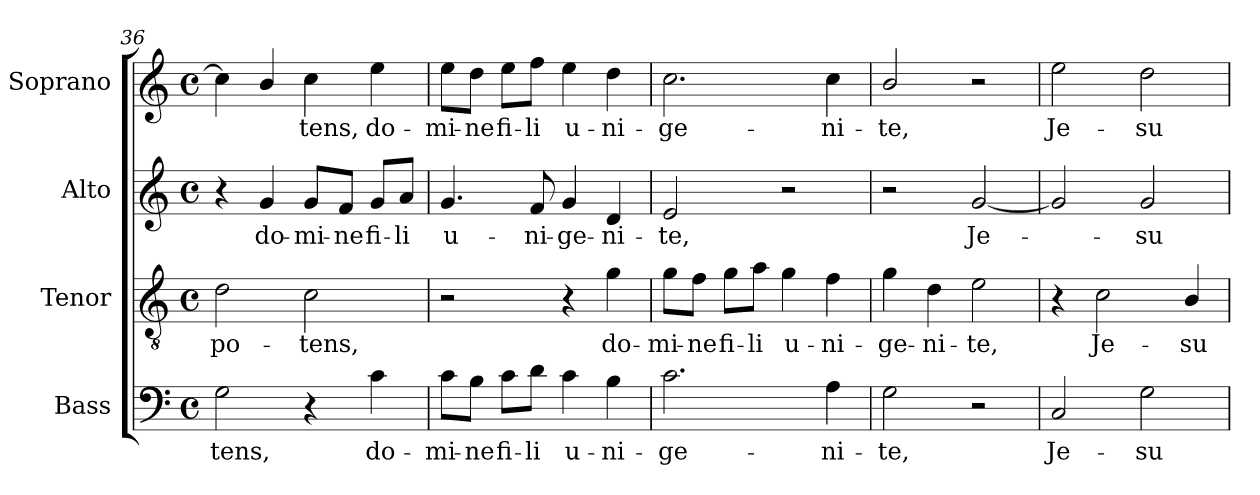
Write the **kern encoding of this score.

**kern	**text	**kern	**text	**kern	**text	**kern	**text
*part4	*part4	*part3	*part3	*part2	*part2	*part1	*part1
*staff4	*staff4	*staff3	*staff3	*staff2	*staff2	*staff1	*staff1
*I"Bass	*	*I"Tenor	*	*I"Alto	*	*I"Soprano	*
*I'B.	*	*I'T.	*	*I'A.	*	*I'S.	*
!!LO:LB:g=z
*clefF4	*	*clefGv2	*	*clefG2	*	*clefG2	*
*	*	*ITrd7c12	*	*	*	*	*
*k[]	*	*k[]	*	*k[]	*	*k[]	*
*C:	*	*C:	*	*C:	*	*C:	*
*M4/4	*	*M4/4	*	*M4/4	*	*M4/4	*
*met(c)	*	*met(c)	*	*met(c)	*	*met(c)	*
=36	=36	=36	=36	=36	=36	=36	=36
!	!LO:LY:b:color=#000000	!	!	!	!	!	!
!	!	!	!LO:LY:b:color=#000000	!	!	!	!
2Gi\	-tens,	2Di\	-po-	4r	.	4cci\]	.
!	!	!	!	!	!LO:LY:b:color=#000000	!	!
.	.	.	.	4gi/	do-	4bi/	.
!	!	!	!LO:LY:b:color=#000000	!	!	!	!
!	!	!	!	!	!LO:LY:b:color=#000000	!	!
!	!	!	!	!	!	!	!LO:LY:b:color=#000000
4r	.	2Ci\	-tens,	8gi/L	-mi-	4cci\	-tens,
!	!	!	!	!	!LO:LY:b:color=#000000	!	!
.	.	.	.	8fi/J	-ne	.	.
!	!LO:LY:b:color=#000000	!	!	!	!	!	!
!	!	!	!	!	!LO:LY:b:color=#000000	!	!
!	!	!	!	!	!	!	!LO:LY:b:color=#000000
4ci\	do-	.	.	8gi/L	fi-	4eei\	do-
!	!	!	!	!	!LO:LY:b:color=#000000	!	!
.	.	.	.	8ai/J	-li	.	.
=37	=37	=37	=37	=37	=37	=37	=37
!	!LO:LY:b:color=#000000	!	!	!	!	!	!
!	!	!	!	!	!LO:LY:b:color=#000000	!	!
!	!	!	!	!	!	!	!LO:LY:b:color=#000000
8ci\L	-mi-	2r	.	4.gi/	u-	8eei\L	-mi-
!	!LO:LY:b:color=#000000	!	!	!	!	!	!
!	!	!	!	!	!	!	!LO:LY:b:color=#000000
8Bi\J	-ne	.	.	.	.	8ddi\J	-ne
!	!LO:LY:b:color=#000000	!	!	!	!	!	!
!	!	!	!	!	!	!	!LO:LY:b:color=#000000
8ci\L	fi-	.	.	.	.	8eei\L	fi-
!	!LO:LY:b:color=#000000	!	!	!	!	!	!
!	!	!	!	!	!LO:LY:b:color=#000000	!	!
!	!	!	!	!	!	!	!LO:LY:b:color=#000000
8di\J	-li	.	.	8fi/	-ni-	8ffi\J	-li
!	!LO:LY:b:color=#000000	!	!	!	!	!	!
!	!	!	!	!	!LO:LY:b:color=#000000	!	!
!	!	!	!	!	!	!	!LO:LY:b:color=#000000
4ci\	u-	4r	.	4gi/	-ge-	4eei\	u-
!	!LO:LY:b:color=#000000	!	!	!	!	!	!
!	!	!	!LO:LY:b:color=#000000	!	!	!	!
!	!	!	!	!	!LO:LY:b:color=#000000	!	!
!	!	!	!	!	!	!	!LO:LY:b:color=#000000
4Bi\	-ni-	4Gi\	do-	4di/	-ni-	4ddi\	-ni-
=38	=38	=38	=38	=38	=38	=38	=38
!	!LO:LY:b:color=#000000	!	!	!	!	!	!
!	!	!	!LO:LY:b:color=#000000	!	!	!	!
!	!	!	!	!	!LO:LY:b:color=#000000	!	!
!	!	!	!	!	!	!	!LO:LY:b:color=#000000
2.ci\	-ge-	8Gi\L	-mi-	2ei/	-te,	2.cci\	-ge-
!	!	!	!LO:LY:b:color=#000000	!	!	!	!
.	.	8Fi\J	-ne	.	.	.	.
!	!	!	!LO:LY:b:color=#000000	!	!	!	!
.	.	8Gi\L	fi-	.	.	.	.
!	!	!	!LO:LY:b:color=#000000	!	!	!	!
.	.	8Ai\J	-li	.	.	.	.
!	!	!	!LO:LY:b:color=#000000	!	!	!	!
.	.	4Gi\	u-	2r	.	.	.
!	!LO:LY:b:color=#000000	!	!	!	!	!	!
!	!	!	!LO:LY:b:color=#000000	!	!	!	!
!	!	!	!	!	!	!	!LO:LY:b:color=#000000
4Ai\	-ni-	4Fi\	-ni-	.	.	4cci\	-ni-
=39	=39	=39	=39	=39	=39	=39	=39
!	!LO:LY:b:color=#000000	!	!	!	!	!	!
!	!	!	!LO:LY:b:color=#000000	!	!	!	!
!	!	!	!	!	!	!	!LO:LY:b:color=#000000
2Gi\	-te,	4Gi\	-ge-	2r	.	2bi/	-te,
!	!	!	!LO:LY:b:color=#000000	!	!	!	!
.	.	4Di\	-ni-	.	.	.	.
!	!	!	!LO:LY:b:color=#000000	!	!	!	!
!	!	!	!	!	!LO:LY:b:color=#000000	!	!
2r	.	2Ei\	-te,	[2gi/	Je-	2r	.
=40	=40	=40	=40	=40	=40	=40	=40
!	!LO:LY:b:color=#000000	!	!	!	!	!	!
!	!	!	!	!	!	!	!LO:LY:b:color=#000000
2Ci/	Je-	4r	.	2gi/]	.	2eei\	Je-
!	!	!	!LO:LY:b:color=#000000	!	!	!	!
.	.	2Ci\	Je-	.	.	.	.
!	!LO:LY:b:color=#000000	!	!	!	!	!	!
!	!	!	!	!	!LO:LY:b:color=#000000	!	!
!	!	!	!	!	!	!	!LO:LY:b:color=#000000
2Gi\	-su	.	.	2gi/	-su	2ddi\	-su
!	!	!	!LO:LY:b:color=#000000	!	!	!	!
.	.	4BBi/	-su	.	.	.	.
=	=	=	=	=	=	=	=
*-	*-	*-	*-	*-	*-	*-	*-
